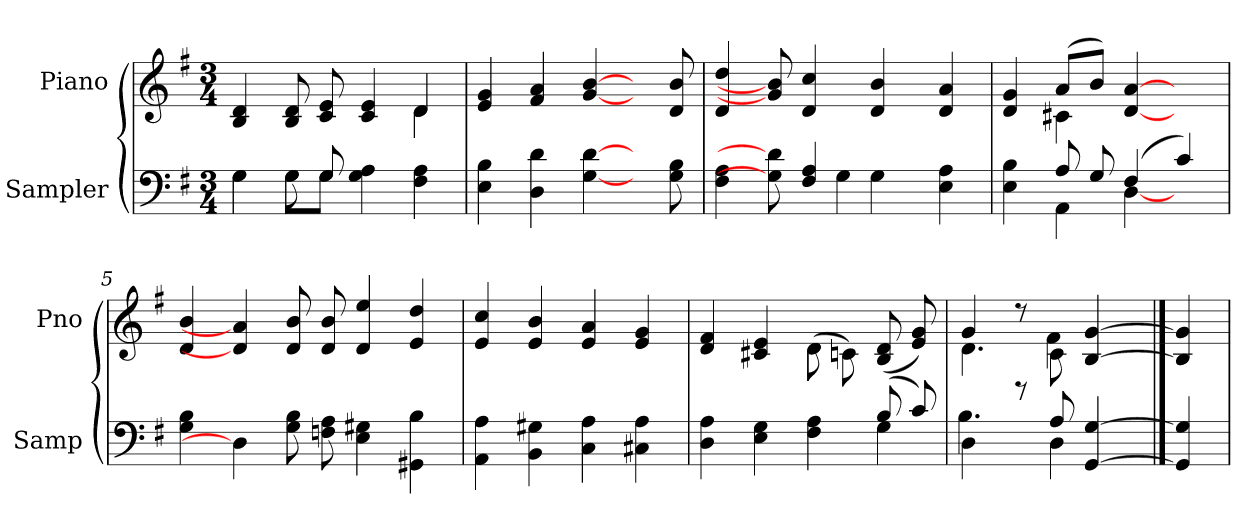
**kern	**kern
*part2	*part1
*staff2	*staff1
*I"Sampler	*I"Piano
*I'Samp	*I'Pno
*clefF4	*clefG2
*k[f#]	*k[f#]
*G:	*G:
*M3/4	*M3/4
=1	=1
*^	*^
4G\	4G	4B 4d	2.ryy
8G\	8G\L	8B 8d	.
8G/	8G\J	8c 8e	.
4G 4A	2ryy	4c 4e	.
4F# 4A	.	4d/	4d
*v	*v	*	*
*	*v	*v
=2	=2
4E 4B	4e 4g
4D 4d	4f# 4a
[4G [4d	[4g [4b
8ryy	8ryy
8G 8B	8d 8b
=3	=3
*^	*
4F# 4A	2ryy	4d 4dd
8G] 8d]	.	8g] 8b]
4F# 4A	.	4d 4cc
.	4G	.
4G\	.	4d 4b
.	4.ryy	.
4E 4A	.	4d 4a
=4	=4	=4
*	*	*^
4E 4B	4ryy	4d 4g	4ryy
8A/	4AA	(8a/L	4c#X
8G/)	.	8b/J)	.
(4F#/	[4D	[4d [4a	4ryy
4c/)	4ryy	4ryy	4ryy
*v	*v	*	*
*	*v	*v
=5	=5
4G 4B	4d 4b
4D]	4d] 4a]
8G 8B	8d 8b
8Fn 8A	8d 8b
4E 4G#X	4d 4ee
4GG#X 4B	4e 4dd
=6	=6
4AA 4A	4e 4cc
4BB 4G#X	4e 4b
4C 4A	4e 4a
4C#X 4A	4e 4g
=7	=7
*^	*^
4D 4A	2.ryy	4d 4f#	2ryy
4E 4G	.	4c#X 4e	.
4F# 4A	.	(8d\	4d
.	.	8cn\)	.
(8B/	4G	(8B/ 8d/	4ryy
8c/)	.	8e/ 8g/)	.
=8	=8	=8	=8
4D\	4.B	4g/	4.d
8r	.	8r	.
8A/	4D	8c\	(4f#
[4GG/ [4G/	.	[4B [4g	.
.	4.ryy	.	4.ryy
*v	*v	*	*
*	*v	*v
==9	==9
4GG/] 4G/]	4B] 4g]
=	=
*-	*-
